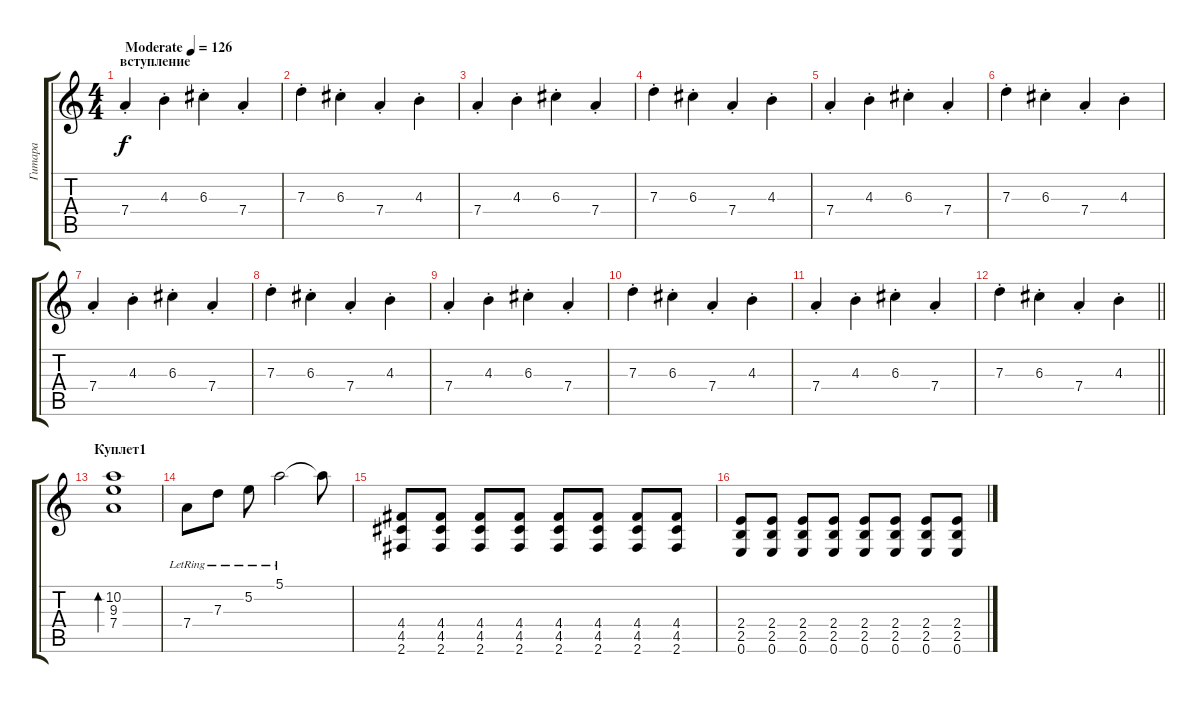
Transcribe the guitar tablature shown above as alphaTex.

\track ("Гитара" "Гитара") {instrument distortionguitar}
\staff {score tabs}
\tuning (E4 B3 G3 D3 A2 E2) {hide}
\ts (4 4)
\section ("" "вступление")
\tempo (126 "Moderate")
\clef g2
\ks c
7.4{st}.4{dy f instrument distortionguitar} 4.3{st}.4 6.3{st}.4 7.4{st}.4 |
7.3{st}.4 6.3{st}.4 7.4{st}.4 4.3{st}.4 |
7.4{st}.4 4.3{st}.4 6.3{st}.4 7.4{st}.4 |
7.3{st}.4 6.3{st}.4 7.4{st}.4 4.3{st}.4 |
7.4{st}.4 4.3{st}.4 6.3{st}.4 7.4{st}.4 |
7.3{st}.4 6.3{st}.4 7.4{st}.4 4.3{st}.4 |
7.4{st}.4 4.3{st}.4 6.3{st}.4 7.4{st}.4 |
7.3{st}.4 6.3{st}.4 7.4{st}.4 4.3{st}.4 |
7.4{st}.4 4.3{st}.4 6.3{st}.4 7.4{st}.4 |
7.3{st}.4 6.3{st}.4 7.4{st}.4 4.3{st}.4 |
7.4{st}.4 4.3{st}.4 6.3{st}.4 7.4{st}.4 |
\barLineRight lightlight
7.3{st}.4 6.3{st}.4 7.4{st}.4 4.3{st}.4 |
\section ("" "Куплет1")
(10.2 9.3 7.4).1{bd 240 instrument electricguitarclean} |
7.4{lr}.8 7.3{lr}.8 5.2{lr}.8 5.1{lr}.2 5.1{t}.8 |
(4.4 4.5 2.6).8{instrument distortionguitar} (4.4 4.5 2.6).8 (4.4 4.5 2.6).8 (4.4 4.5 2.6).8 (4.4 4.5 2.6).8 (4.4 4.5 2.6).8 (4.4 4.5 2.6).8 (4.4 4.5 2.6).8 |
(2.4 2.5 0.6).8 (2.4 2.5 0.6).8 (2.4 2.5 0.6).8 (2.4 2.5 0.6).8 (2.4 2.5 0.6).8 (2.4 2.5 0.6).8 (2.4 2.5 0.6).8 (2.4 2.5 0.6).8
